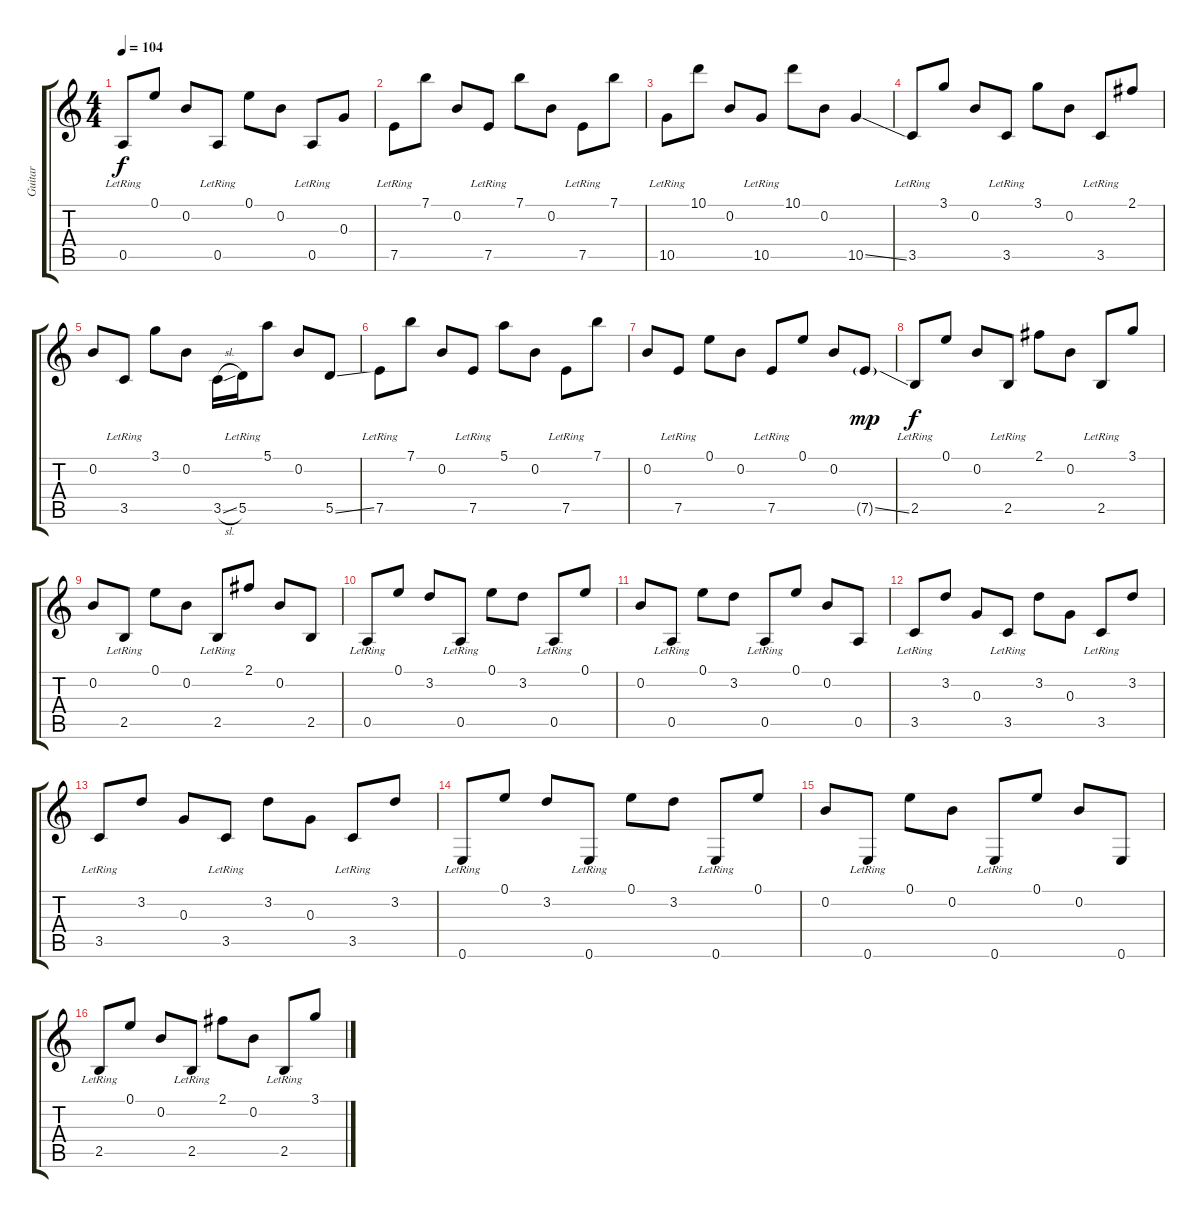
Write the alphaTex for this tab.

\track ("Guitar" "Guitar") {instrument overdrivenguitar}
\staff {score tabs}
\tuning (E4 B3 G3 D3 A2 E2) {hide}
\ts (4 4)
\tempo 104
\clef g2
\ks c
0.5{lr}.8{dy f} 0.1.8 0.2.8 0.5{lr}.8 0.1.8 0.2.8 0.5{lr}.8 0.3.8 |
7.5{lr}.8 7.1.8 0.2.8 7.5{lr}.8 7.1.8 0.2.8 7.5{lr}.8 7.1.8 |
10.5{lr}.8 10.1.8 0.2.8 10.5{lr}.8 10.1.8 0.2.8 10.5{ss}.4 |
3.5{lr}.8 3.1.8 0.2.8 3.5{lr}.8 3.1.8 0.2.8 3.5{lr}.8 2.1.8 |
0.2.8 3.5{lr}.8 3.1.8 0.2.8 3.5{sl}.16 5.5{lr}.16 5.1.8 0.2.8 5.5{ss}.8 |
7.5{lr}.8 7.1.8 0.2.8 7.5{lr}.8 5.1.8 0.2.8 7.5{lr}.8 7.1.8 |
0.2.8 7.5{lr}.8 0.1.8 0.2.8 7.5{lr}.8 0.1.8 0.2.8 7.5{ss g}.8{dy mp} |
2.5{lr}.8{dy f} 0.1.8 0.2.8 2.5{lr}.8 2.1.8 0.2.8 2.5{lr}.8 3.1.8 |
0.2.8 2.5{lr}.8 0.1.8 0.2.8 2.5{lr}.8 2.1.8 0.2.8 2.5.8 |
0.5{lr}.8 0.1.8 3.2.8 0.5{lr}.8 0.1.8 3.2.8 0.5{lr}.8 0.1.8 |
0.2.8 0.5{lr}.8 0.1.8 3.2.8 0.5{lr}.8 0.1.8 0.2.8 0.5.8 |
3.5{lr}.8 3.2.8 0.3.8 3.5{lr}.8 3.2.8 0.3.8 3.5{lr}.8 3.2.8 |
3.5{lr}.8 3.2.8 0.3.8 3.5{lr}.8 3.2.8 0.3.8 3.5{lr}.8 3.2.8 |
0.6{lr}.8 0.1.8 3.2.8 0.6{lr}.8 0.1.8 3.2.8 0.6{lr}.8 0.1.8 |
0.2.8 0.6{lr}.8 0.1.8 0.2.8 0.6{lr}.8 0.1.8 0.2.8 0.6.8 |
2.5{lr}.8 0.1.8 0.2.8 2.5{lr}.8 2.1.8 0.2.8 2.5{lr}.8 3.1.8
